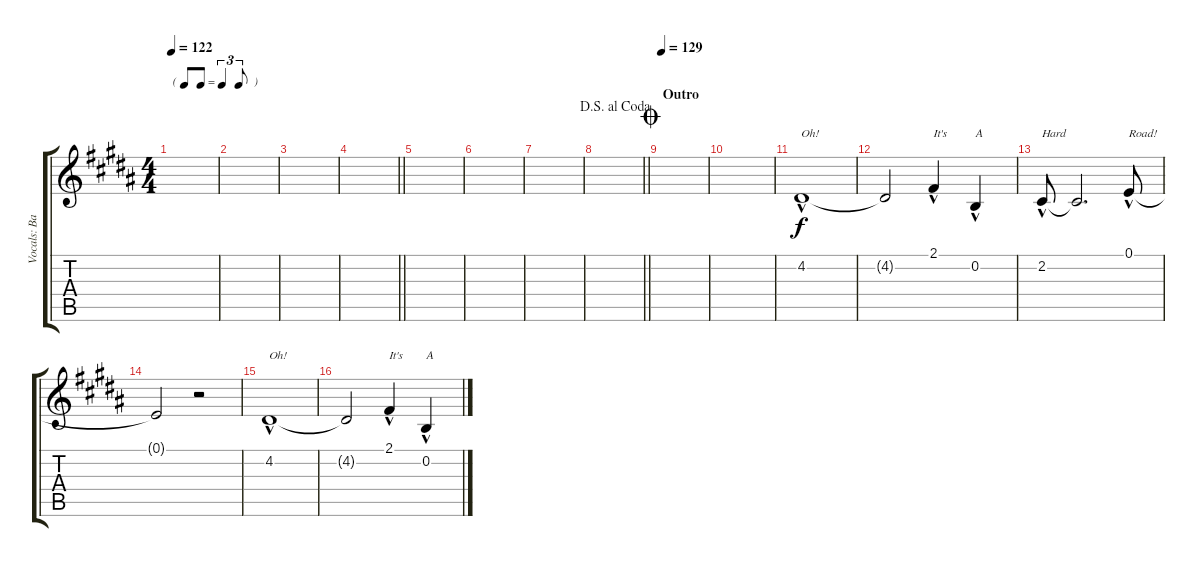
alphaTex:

\track ("Vocals: Back" "Vocals: Ba") {instrument choiraahs}
\staff {score tabs}
\tuning (E4 B3 G3 D3 A2 E2) {hide}
\ts (4 4)
\tf triplet8th
\tempo 122
\clef g2
\ks b
|
|
|
\barLineRight lightlight
|
|
|
|
\jump dalsegnoalcoda
\barLineRight lightlight
|
\section ("" "Outro")
\jump coda
\tempo 129
|
|
4.2{hac}.1{txt "Oh!"} |
4.2{t}.2 2.1{hac}.4{txt "It's"} 0.2{hac}.4{txt "A"} |
2.2{hac}.8{txt "Hard"} 2.2{t}.2{d} 0.1{hac}.8{txt "Road!"} |
0.1{t}.2 r.2 |
4.2{hac}.1{txt "Oh!"} |
4.2{t}.2 2.1{hac}.4{txt "It's"} 0.2{hac}.4{txt "A"}
